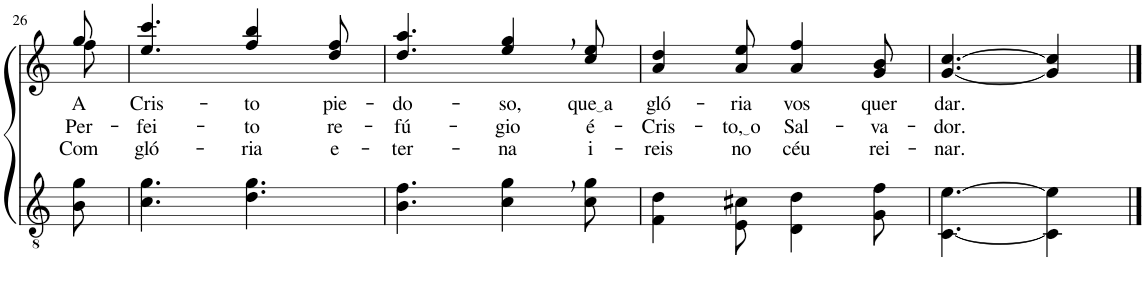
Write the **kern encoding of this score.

**kern	**kern	**text	**text	**text
*part2	*part1	*part1	*part1	*part1
*staff2	*staff1	*staff1	*staff1	*staff1
*I"Parte III e IV	*I"Parte I e II	*	*	*
!!LO:PB:g=z
*clefGv2	*clefG2	*	*	*
*Trd4c7	*Trd4c7	*	*	*
*k[]	*k[]	*	*	*
*M6/8	*M6/8	*	*	*
=26	=26	=26	=26	=26
*	*^	*	*	*
!	!	!	!LO:LY:b	!LO:LY:b	!LO:LY:b
8B\ 8g\	8gg/	8ff\	A	Per-	Com
=27	=27	=27	=27	=27	=27
!	!	!	!LO:LY:b	!LO:LY:b	!LO:LY:b
*	*v	*v	*	*	*
4.c\ 4.g\	4.ee/ 4.ccc/	Cris-	-fei-	gló-
!	!	!LO:LY:b	!LO:LY:b	!LO:LY:b
4.d\ 4.g\	4ff/ 4bb/	-to	-to	-ria
!	!	!LO:LY:b	!LO:LY:b	!LO:LY:b
.	8dd/ 8ff/	pie-	re-	e-
=28	=28	=28	=28	=28
!	!	!LO:LY:b	!LO:LY:b	!LO:LY:b
4.B\ 4.f\	4.dd/ 4.aa/	-do-	-fú-	-ter-
!	!	!LO:LY:b	!LO:LY:b	!LO:LY:b
4c\, 4g\,	4ee/, 4gg/,	-so,	-gio	-na
!	!	!LO:LY:b	!LO:LY:b	!LO:LY:b
8c\ 8g\	8cc/ 8ee/	que a	é-	i-
=29	=29	=29	=29	=29
!	!	!LO:LY:b	!LO:LY:b	!LO:LY:b
4F\ 4d\	4a/ 4dd/	gló-	-Cris-	-reis
!	!	!LO:LY:b	!LO:LY:b	!LO:LY:b
8E\ 8c#X\	8a/ 8ee/	-ria	to, o	no
!	!	!LO:LY:b	!LO:LY:b	!LO:LY:b
4D\ 4d\	4a/ 4ff/	vos	Sal-	céu
!	!	!LO:LY:b	!LO:LY:b	!LO:LY:b
8G\ 8f\	8g/ 8b/	quer	-va-	rei-
=30	=30	=30	=30	=30
!	!	!LO:LY:b	!LO:LY:b	!LO:LY:b
[4.C\ [4.e\	[4.g/ [4.cc/	dar.	-dor.	-nar.
4C\] 4e\]	4g/] 4cc/]	.	.	.
==	==	==	==	==
*-	*-	*-	*-	*-
